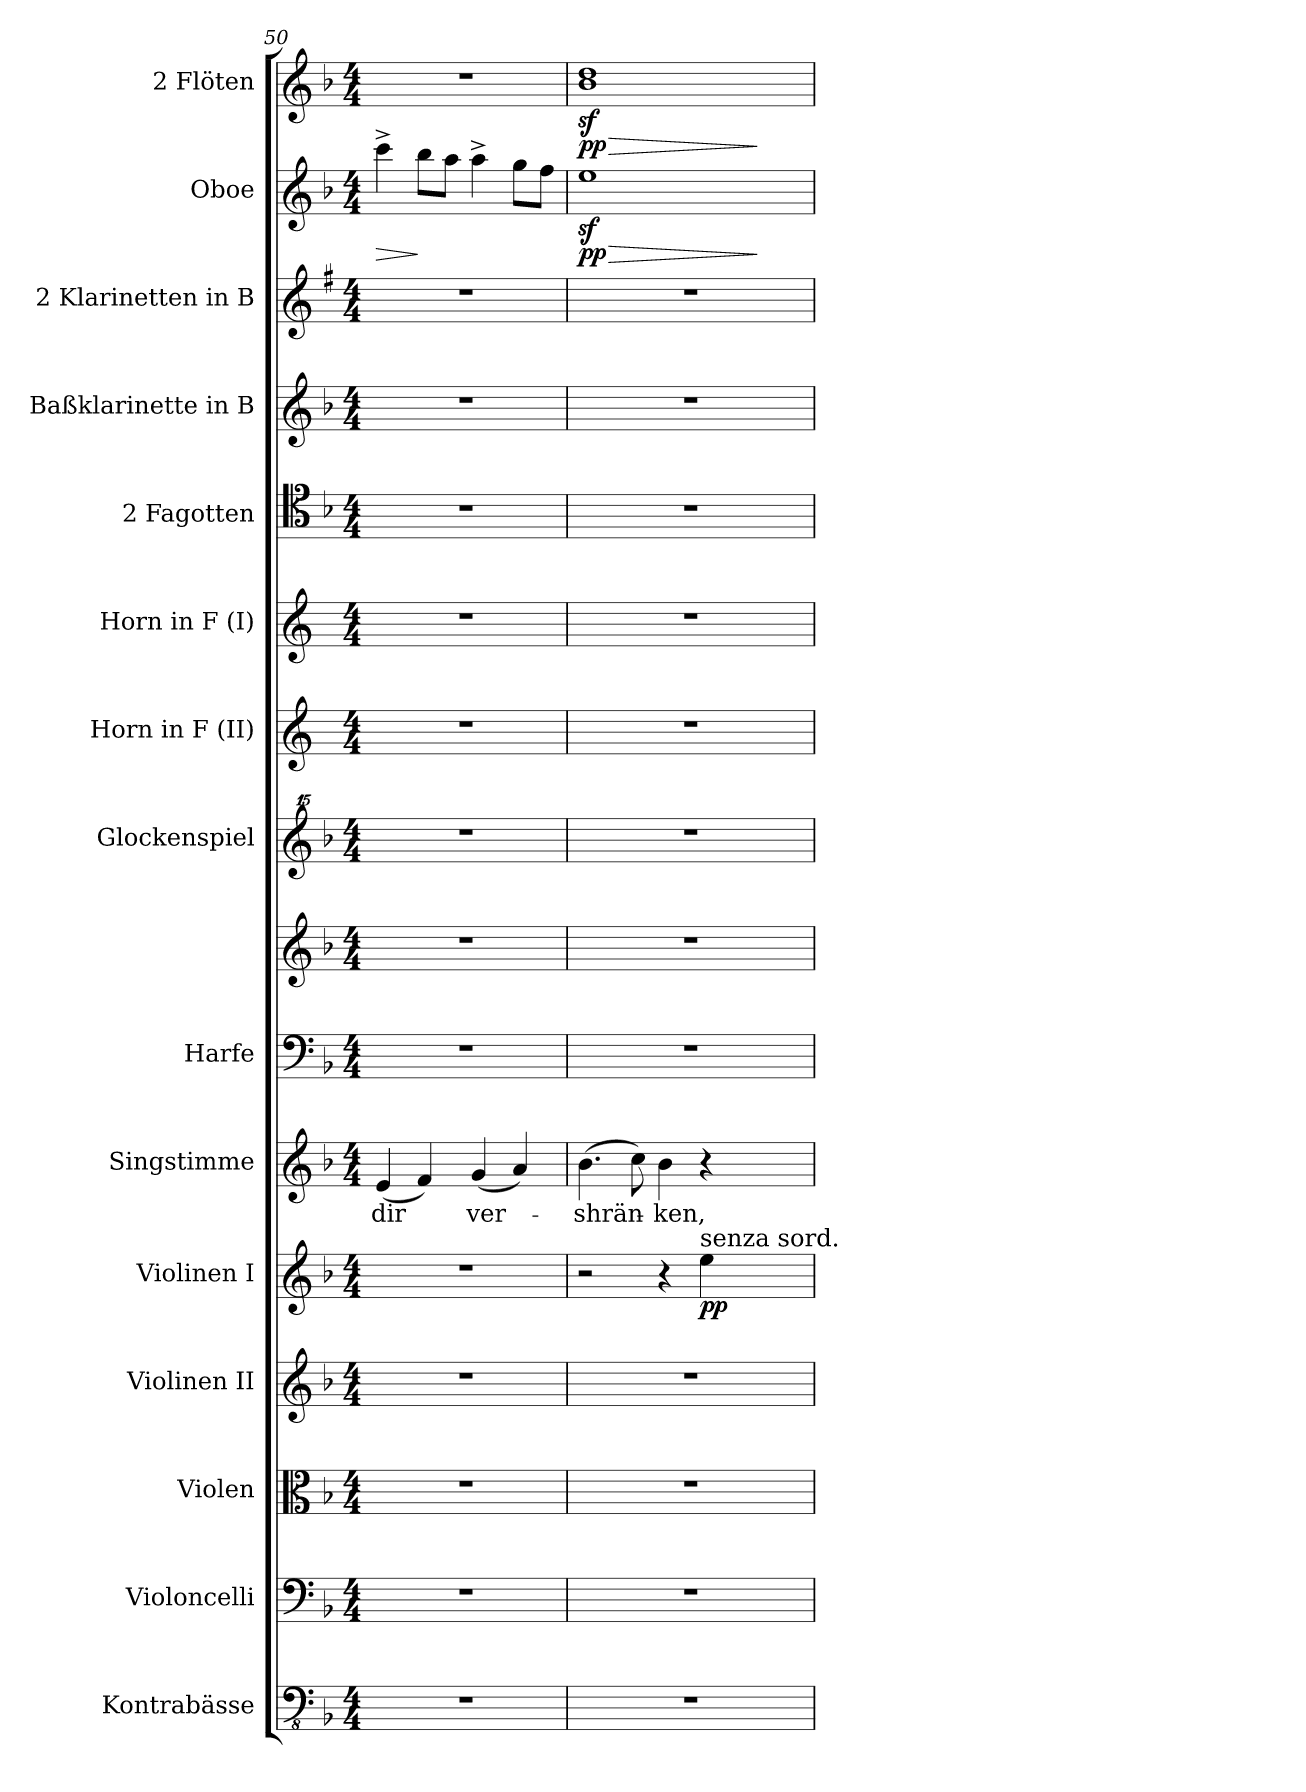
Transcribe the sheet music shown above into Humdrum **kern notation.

**kern	**kern	**kern	**kern	**kern	**dynam	**kern	**text	**kern	**kern	**kern	**kern	**kern	**kern	**kern	**kern	**kern	**dynam	**kern	**dynam
*part15	*part14	*part13	*part12	*part11	*part11	*part10	*part10	*part9	*part9	*part8	*part7	*part6	*part5	*part4	*part3	*part2	*part2	*part1	*part1
*staff16	*staff15	*staff14	*staff13	*staff12	*staff12	*staff11	*staff11	*staff10	*staff9	*staff8	*staff7	*staff6	*staff5	*staff4	*staff3	*staff2	*staff2	*staff1	*staff1
*I"Kontrabässe	*I"Violoncelli	*I"Violen	*I"Violinen II	*I"Violinen I	*	*I"Singstimme	*	*I"Harfe	*	*I"Glockenspiel	*I"Horn in F (II)	*I"Horn in F (I)	*I"2 Fagotten	*I"Baßklarinette in B	*I"2 Klarinetten in B	*I"Oboe	*	*I"2 Flöten	*
*I'Kb.	*I'Vc.	*	*I'Vl. II	*I'Vl. I	*	*I'Singst.	*	*I'Hf.	*	*I'Glk.	*I'Hr. II	*I'Hr. I	*I'Fg.	*I'Bklar. (B)	*I'Klar. (B)	*I'Ob.	*	*I'Fl.	*
*clefFv4	*clefF4	*clefC3	*clefG2	*clefG2	*	*clefG2	*	*clefF4	*clefG2	*clefG^^2	*clefG2	*clefG2	*clefC4	*clefG2	*clefG2	*clefG2	*	*clefG2	*
*	*	*	*	*	*	*	*	*	*	*	*ITrd4c7	*ITrd4c7	*	*ITrd8c14	*ITrd1c2	*	*	*	*
*k[b-]	*k[b-]	*k[b-]	*k[b-]	*k[b-]	*	*k[b-]	*	*k[b-]	*k[b-]	*k[b-]	*k[b-]	*k[b-]	*k[b-]	*k[b-]	*k[b-]	*k[b-]	*	*k[b-]	*
*M4/4	*M4/4	*M4/4	*M4/4	*M4/4	*	*M4/4	*	*M4/4	*M4/4	*M4/4	*M4/4	*M4/4	*M4/4	*M4/4	*M4/4	*M4/4	*	*M4/4	*
=50	=50	=50	=50	=50	=50	=50	=50	=50	=50	=50	=50	=50	=50	=50	=50	=50	=50	=50	=50
!	!	!	!	!	!	!	!	!	!	!	!	!	!	!	!	!	!LO:HP:b	!	!
1r	1r	1r	1r	1r	.	(4e/	dir	1r	1r	1r	1r	1r	1r	1r	1r	4ccc^\	>	1r	.
.	.	.	.	.	.	4f/)	.	.	.	.	.	.	.	.	.	8bb-\L	]	.	.
.	.	.	.	.	.	.	.	.	.	.	.	.	.	.	.	8aa\J	.	.	.
.	.	.	.	.	.	(4g/	ver-	.	.	.	.	.	.	.	.	4aa^\	.	.	.
.	.	.	.	.	.	4a/)	.	.	.	.	.	.	.	.	.	8gg\L	.	.	.
.	.	.	.	.	.	.	.	.	.	.	.	.	.	.	.	8ff\J	.	.	.
!!LO:PB:g=z
=51	=51	=51	=51	=51	=51	=51	=51	=51	=51	=51	=51	=51	=51	=51	=51	=51	=51	=51	=51
!	!	!	!	!	!	!	!	!	!	!	!	!	!	!	!	!	!LO:HP:b	!	!LO:HP:b
!	!	!	!	!	!	!	!	!	!	!	!	!	!	!	!	!	!LO:DY:n=1:b	!	!LO:DY:n=1:b
1r	1r	1r	1r	2r	.	(4.b-\	-shrän-	1r	1r	1r	1r	1r	1r	1r	1r	1eez<	> pp	1b-z< 1ddz<	> pp
.	.	.	.	.	.	8cc\)	.	.	.	.	.	.	.	.	.	.	.	.	.
.	.	.	.	4r	.	4b-\	-ken,	.	.	.	.	.	.	.	.	.	.	.	.
!	!	!	!	!LO:TX:a:t=senza sord.	!	!	!	!	!	!	!	!	!	!	!	!	!	!	!
!	!	!	!	!	!LO:DY:b	!	!	!	!	!	!	!	!	!	!	!	!	!	!
.	.	.	.	4ee\	pp	4r	.	.	.	.	.	.	.	.	.	.	.	.	.
.	.	.	.	.	.	.	.	.	.	.	.	.	.	.	.	.	]	.	]
=	=	=	=	=	=	=	=	=	=	=	=	=	=	=	=	=	=	=	=
*-	*-	*-	*-	*-	*-	*-	*-	*-	*-	*-	*-	*-	*-	*-	*-	*-	*-	*-	*-
